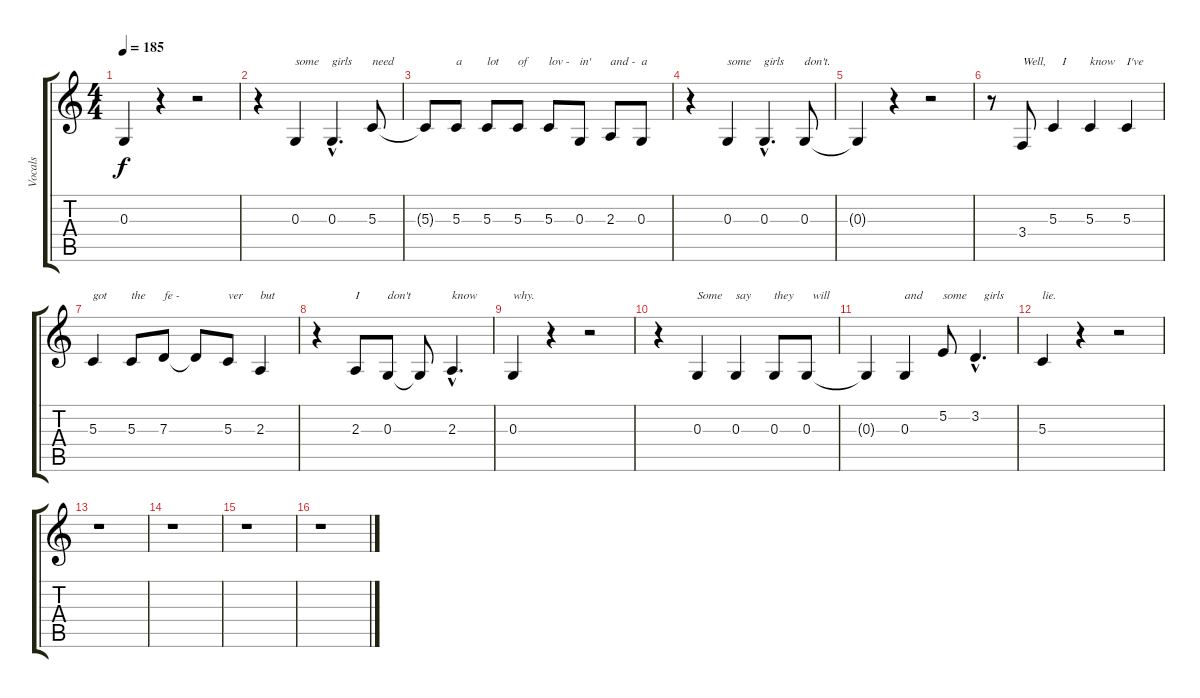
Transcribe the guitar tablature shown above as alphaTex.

\track ("Vocals" "Vocals") {instrument englishhorn}
\staff {score tabs}
\tuning (E4 B3 G3 D3 A2 E2) {hide}
\ts (4 4)
\tempo 185
\clef g2
\ks c
0.3{t}.4{dy f} r.4 r.2 |
r.4 0.3.4{txt "some"} 0.3{hac}.4{d txt "girls"} 5.3.8{txt "need"} |
5.3{t}.8 5.3.8{txt "a"} 5.3.8{txt "lot"} 5.3.8{txt "of"} 5.3.8{txt "lov -"} 0.3.8{txt "in'"} 2.3.8{txt "and -"} 0.3.8{txt "a"} |
r.4 0.3.4{txt "some"} 0.3{hac}.4{d txt "girls"} 0.3.8{txt "don't."} |
0.3{t}.4 r.4 r.2 |
r.8 3.4.8{txt "Well,"} 5.3.4{txt "   I"} 5.3.4{txt "know"} 5.3.4{txt "I've"} |
5.3.4{txt "got"} 5.3.8{txt "the"} 7.3.8{txt "fe -"} 7.3{t}.8 5.3.8{txt "ver"} 2.3.4{txt "but"} |
r.4 2.3.8{txt "I"} 0.3.8{txt "don't"} 0.3{t}.8 2.3{hac}.4{d txt "know"} |
0.3.4{txt "why."} r.4 r.2 |
r.4 0.3.4{txt "Some"} 0.3.4{txt "say"} 0.3.8{txt "they"} 0.3.8{txt "  will"} |
0.3{t}.4 0.3.4{txt "and"} 5.2.8{txt "some"} 3.2{hac}.4{d txt "   girls"} |
5.3.4{txt "lie."} r.4 r.2 |
r.1 |
r.1 |
r.1 |
r.1
